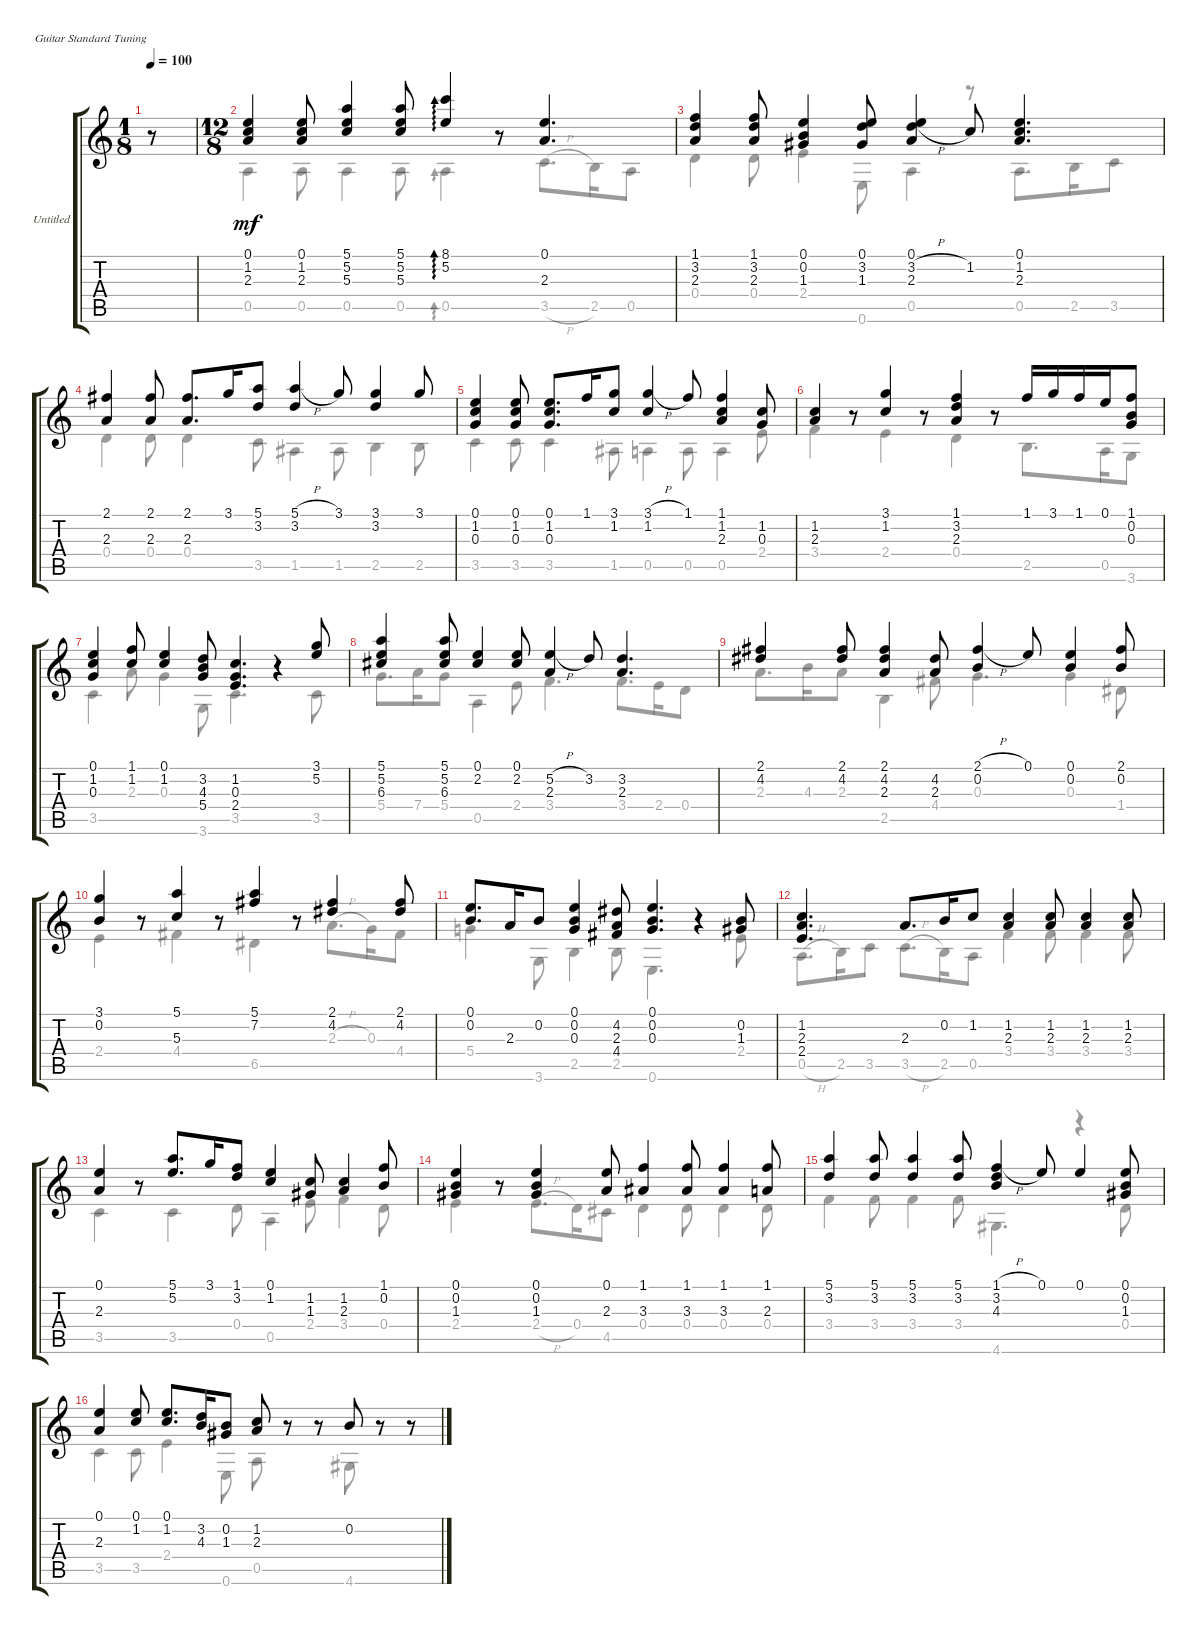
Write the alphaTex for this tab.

\bracketExtendMode groupsimilarinstruments
\firstSystemTrackNameOrientation horizontal
\otherSystemsTrackNameOrientation horizontal
\track ("Untitled" "Untitled") {instrument acousticguitarnylon}
\staff {score tabs}
\tuning (E4 B3 G3 D3 A2 E2)
\voice
\ts (1 8)
\tempo 100
\clef g2
\ks aminor
r.8{dy mf instrument acousticguitarnylon} |
\ts (12 8)
(0.1 1.2 2.3).4 (0.1 1.2 2.3).8 (5.1 5.2 5.3).4 (5.1 5.2 5.3).8 (8.1 5.2).4{ad 0} r.8 (0.1 2.3).4{d} |
(1.1 3.2 2.3).4 (1.1 3.2 2.3).8 (0.1 0.2 1.3).4 (0.1 3.2 1.3).8 (0.1 3.2{h} 2.3).4 1.2.8 (0.1 1.2 2.3).4{d} |
(2.1 2.3).4 (2.1 2.3).8 (2.1 2.3).8{d} 3.1.16 (5.1 3.2).8 (5.1{h} 3.2).4 3.1.8 (3.1 3.2).4 3.1.8 |
(0.1 1.2 0.3).4 (0.1 1.2 0.3).8 (0.1 1.2 0.3).8{d} 1.1.16 (3.1 1.2).8 (3.1{h} 1.2).4 1.1.8 (1.1 1.2 2.3).4 (1.2 0.3).8 |
(1.2 2.3).4 r.8 (3.1 1.2).4 r.8 (1.1 3.2 2.3).4 r.8 1.1.16 3.1.16 1.1.16 0.1.16 (1.1 0.2 0.3).8 |
(0.1 1.2 0.3).4 (1.1 1.2).8 (0.1 1.2).4 (3.2 4.3 5.4).8 (1.2 0.3 2.4).4{d} r.4 (3.1 5.2).8 |
(5.1 5.2 6.3).4 (5.1 5.2 6.3).8 (0.1 2.2).4 (0.1 2.2).8 (5.2{h} 2.3).4 3.2.8 (3.2 2.3).4{d} |
(2.1 4.2).4 (2.1 4.2).8 (2.1 4.2 2.3).4 (4.2 2.3).8 (2.1{h} 0.2).4 0.1.8 (0.1 0.2).4 (2.1 0.2).8 |
(3.1 0.2).4 r.8 (5.1 5.3).4 r.8 (5.1 7.2).4 r.8 (2.1 4.2).4 (2.1 4.2).8 |
(0.1 0.2).8{d} 2.3.16 0.2.8 (0.1 0.2 0.3).4 (4.2 2.3 4.4).8 (0.1 0.2 0.3).4{d} r.4 (0.2 1.3).8 |
(1.2 2.3 2.4).4{d} 2.3.8{d} 0.2.16 1.2.8 (1.2 2.3).4 (1.2 2.3).8 (1.2 2.3).4 (1.2 2.3).8 |
(0.1 2.3).4 r.8 (5.1 5.2).8{d} 3.1.16 (1.1 3.2).8 (0.1 1.2).4 (1.2 1.3).8 (1.2 2.3).4 (1.1 0.2).8 |
(0.1 0.2 1.3).4 r.8 (0.1 0.2 1.3).4 (0.1 2.3).8 (1.1 3.3).4 (1.1 3.3).8 (1.1 3.3).4 (1.1 2.3).8 |
(5.1 3.2).4 (5.1 3.2).8 (5.1 3.2).4 (5.1 3.2).8 (1.1{h} 3.2 4.3).4 0.1.8 0.1.4 (0.1 0.2 1.3).8 |
(0.1 2.3).4 (0.1 1.2).8 (0.1 1.2).8{d} (3.2 4.3).16 (0.2 1.3).8 (1.2 2.3).8 r.8 r.8 0.2.8 r.8 r.8
\voice
\clef g2
\ottava regular
\simile none
\ks aminor
|
0.5.4 0.5.8 0.5.4 0.5.8 0.5.4{ad 0} r.8 3.5{h}.8{d} 2.5.16 0.5.8 |
0.4.4 0.4.8 2.4.4 0.6.8 0.5.4 r.8 0.5.8{d} 2.5.16 3.5.8 |
0.4.4 0.4.8 0.4.4 3.5.8 1.5.4 1.5.8 2.5.4 2.5.8 |
3.5.4 3.5.8 3.5.4 1.5.8 0.5.4 0.5.8 0.5.4 2.4.8 |
3.4.4 r.8 2.4.4 r.8 0.4.4 r.8 2.5.8{d} 0.5.16 3.6.8 |
3.5.4 2.3.8 0.3.4 3.6.8 3.5.4{d} r.4 3.5.8 |
5.4.8{d} 7.4.16 5.4.8 0.5.4 2.4.8 3.4.4{d} 3.4.8{d} 2.4.16 0.4.8 |
2.3.8{d} 4.3.16 2.3.8 2.5.4 4.4.8 0.3.4{d} 0.3.4 1.4.8 |
2.4.4 r.8 4.4.4 r.8 6.5.4 r.8 2.3{h}.8{d} 0.3.16 4.4.8 |
5.4.4 3.6.8 2.5.4 2.5.8 0.6.4{d} r.4 2.4.8 |
0.5{h}.8{d} 2.5.16 3.5.8 3.5{h}.8{d} 2.5.16 0.5.8 3.4.4 3.4.8 3.4.4 3.4.8 |
3.5.4 r.8 3.5.4 0.4.8 0.5.4 2.4.8 3.4.4 0.4.8 |
2.4.4 r.8 2.4{h}.8{d} 0.4.16 4.5.8 0.4.4 0.4.8 0.4.4 0.4.8 |
3.4.4 3.4.8 3.4.4 3.4.8 4.6.4{d} r.4 0.4.8 |
3.5.4 3.5.8 2.4.4 0.6.8 0.5.8 r.8 r.8 4.6.8 r.8 r.8
